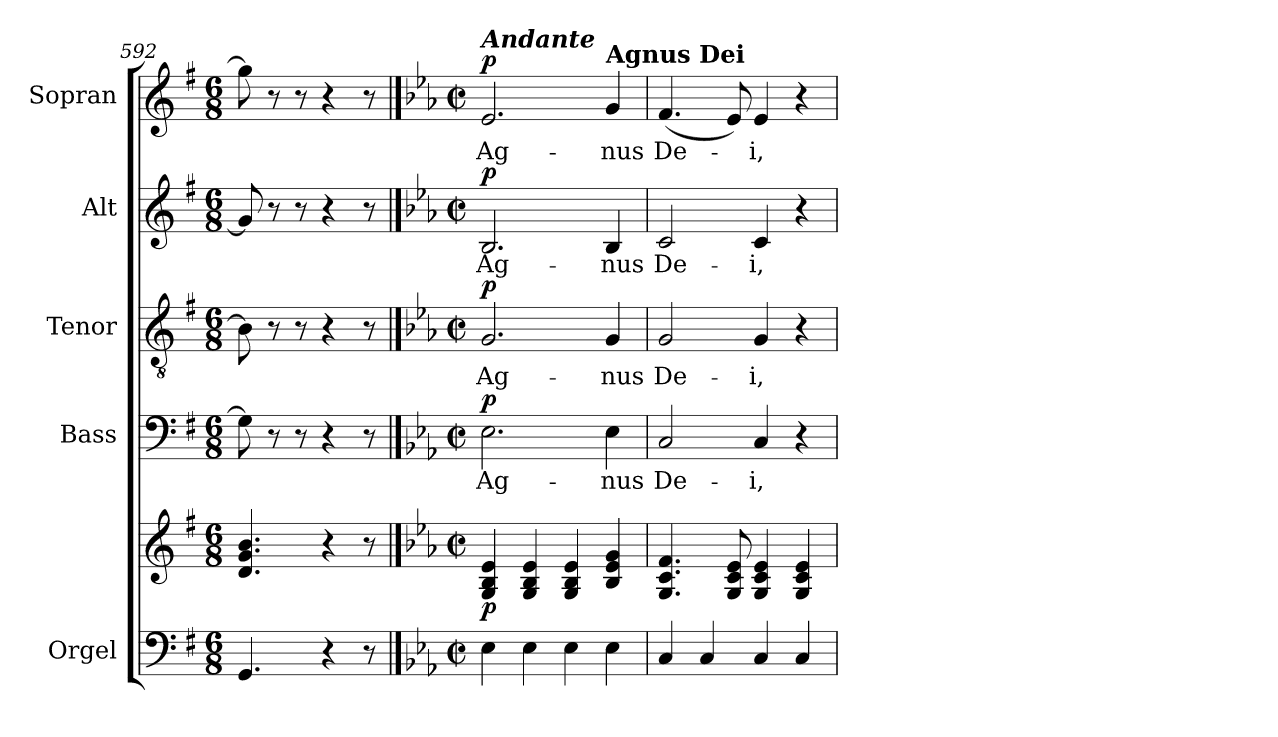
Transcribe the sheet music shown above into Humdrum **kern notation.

**kern	**kern	**dynam	**kern	**text	**dynam	**kern	**text	**dynam	**kern	**text	**dynam	**kern	**text	**dynam
*part5	*part5	*part5	*part4	*part4	*part4	*part3	*part3	*part3	*part2	*part2	*part2	*part1	*part1	*part1
*staff6	*staff5	*staff5/6	*staff4	*staff4	*staff4	*staff3	*staff3	*staff3	*staff2	*staff2	*staff2	*staff1	*staff1	*staff1
*I"Orgel	*	*	*I"Bass	*	*	*I"Tenor	*	*	*I"Alt	*	*	*I"Sopran	*	*
*I'Org.	*	*	*I'B.	*	*	*I'T.	*	*	*I'A.	*	*	*I'S.	*	*
*clefF4	*clefG2	*	*clefF4	*	*	*clefGv2	*	*	*clefG2	*	*	*clefG2	*	*
*k[f#]	*k[f#]	*	*k[f#]	*	*	*k[f#]	*	*	*k[f#]	*	*	*k[f#]	*	*
*G:	*G:	*	*G:	*	*	*G:	*	*	*G:	*	*	*G:	*	*
*M6/8	*M6/8	*	*M6/8	*	*	*M6/8	*	*	*M6/8	*	*	*M6/8	*	*
=592	=592	=592	=592	=592	=592	=592	=592	=592	=592	=592	=592	=592	=592	=592
4.GG/	4.d/ 4.g/ 4.b/	.	8G\]	.	.	8B\]	.	.	8g/]	.	.	8gg\]	.	.
.	.	.	8r	.	.	8r	.	.	8r	.	.	8r	.	.
.	.	.	8r	.	.	8r	.	.	8r	.	.	8r	.	.
4r	4r	.	4r	.	.	4r	.	.	4r	.	.	4r	.	.
8r	8r	.	8r	.	.	8r	.	.	8r	.	.	8r	.	.
!!LO:PB:g=z
==593	==593	==593	==593	==593	==593	==593	==593	==593	==593	==593	==593	==593	==593	==593
*k[b-e-a-]	*k[b-e-a-]	*	*k[b-e-a-]	*	*	*k[b-e-a-]	*	*	*k[b-e-a-]	*	*	*k[b-e-a-]	*	*
*E-:	*E-:	*	*E-:	*	*	*E-:	*	*	*E-:	*	*	*E-:	*	*
*M2/2	*M2/2	*	*M2/2	*	*	*M2/2	*	*	*M2/2	*	*	*M2/2	*	*
*met(c|)	*met(c|)	*	*met(c|)	*	*	*met(c|)	*	*	*met(c|)	*	*	*met(c|)	*	*
!	!	!	!	!	!	!	!	!	!	!	!	!LO:TX:a:Bi:t=Andante	!	!
!	!	!LO:DY:b	!	!LO:LY:b	!LO:DY:a	!	!LO:LY:b	!LO:DY:a	!	!LO:LY:b	!LO:DY:a	!	!LO:LY:b	!LO:DY:a
4E-\	4G/ 4B-/ 4e-/	p	2.E-\	Ag-	p	2.G/	Ag-	p	2.B-/	Ag-	p	2.e-/	Ag-	p
4E-\	4G/ 4B-/ 4e-/	.	.	.	.	.	.	.	.	.	.	.	.	.
4E-\	4G/ 4B-/ 4e-/	.	.	.	.	.	.	.	.	.	.	.	.	.
!	!	!	!	!	!	!	!	!	!	!	!	!LO:TX:a:B:t=Agnus Dei	!	!
!	!	!	!	!LO:LY:b	!	!	!LO:LY:b	!	!	!LO:LY:b	!	!	!LO:LY:b	!
4E-\	4B-/ 4e-/ 4g/	.	4E-\	-nus	.	4G/	-nus	.	4B-/	-nus	.	4g/	-nus	.
=594	=594	=594	=594	=594	=594	=594	=594	=594	=594	=594	=594	=594	=594	=594
!	!	!	!	!LO:LY:b	!	!	!LO:LY:b	!	!	!LO:LY:b	!	!	!LO:LY:b	!
4C/	4.G/ 4.c/ 4.f/	.	2C/	De-	.	2G/	De-	.	2c/	De-	.	(<4.f/	De-	.
4C/	.	.	.	.	.	.	.	.	.	.	.	.	.	.
.	8G/ 8c/ 8e-/	.	.	.	.	.	.	.	.	.	.	8e-/)	.	.
!	!	!	!	!LO:LY:b	!	!	!LO:LY:b	!	!	!LO:LY:b	!	!	!LO:LY:b	!
4C/	4G/ 4c/ 4e-/	.	4C/	-i,	.	4G/	-i,	.	4c/	-i,	.	4e-/	-i,	.
4C/	4G/ 4c/ 4e-/	.	4r	.	.	4r	.	.	4r	.	.	4r	.	.
=	=	=	=	=	=	=	=	=	=	=	=	=	=	=
*-	*-	*-	*-	*-	*-	*-	*-	*-	*-	*-	*-	*-	*-	*-
